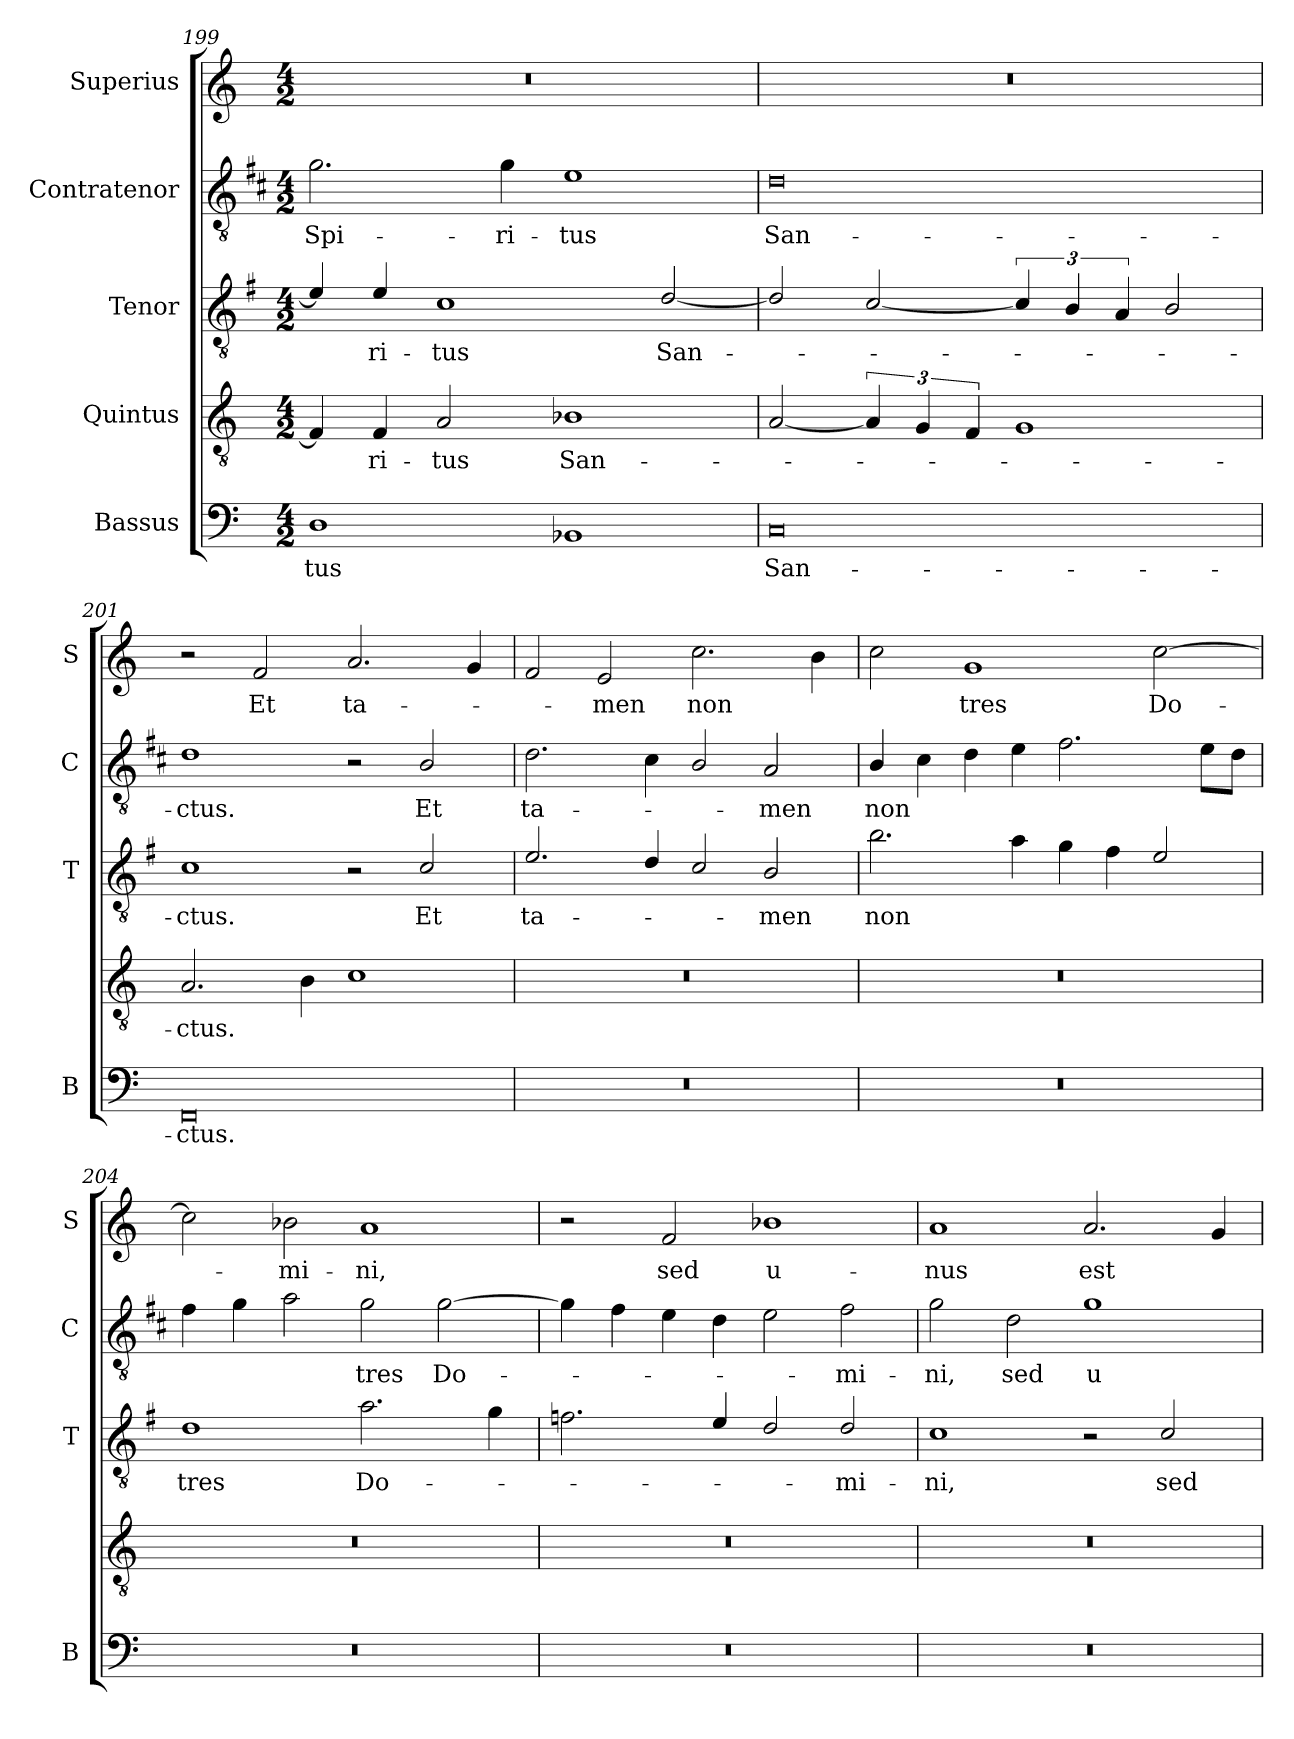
**kern	**text	**kern	**text	**kern	**text	**kern	**text	**kern	**text
*part5	*part5	*part4	*part4	*part3	*part3	*part2	*part2	*part1	*part1
*staff5	*staff5	*staff4	*staff4	*staff3	*staff3	*staff2	*staff2	*staff1	*staff1
*I"Bassus	*	*I"Quintus	*	*I"Tenor	*	*I"Contratenor	*	*I"Superius	*
*I'B	*	*	*	*I'T	*	*I'C	*	*I'S	*
!!LO:LB:g=z
*clefF4	*	*clefGv2	*	*clefGv2	*	*clefGv2	*	*clefG2	*
*	*	*	*	*ITrd4c7	*	*ITrd1c2	*	*	*
*k[]	*	*k[]	*	*k[]	*	*k[]	*	*k[]	*
*C:	*	*C:	*	*C:	*	*C:	*	*C:	*
*M4/2	*	*M4/2	*	*M4/2	*	*M4/2	*	*M4/2	*
=199	=199	=199	=199	=199	=199	=199	=199	=199	=199
!	!LO:LY:b	!	!	!	!	!	!LO:LY:b	!	!
1D	-tus	4F/]	.	4A/]	.	2.f\	Spi-	0r	.
!	!	!	!LO:LY:b	!	!LO:LY:b	!	!	!	!
.	.	4F/	-ri-	4A/	-ri-	.	.	.	.
!	!	!	!LO:LY:b	!	!LO:LY:b	!	!	!	!
.	.	2A/	-tus	1F	-tus	.	.	.	.
!	!	!	!	!	!	!	!LO:LY:b	!	!
.	.	.	.	.	.	4f\	-ri-	.	.
!	!	!	!LO:LY:b	!	!	!	!LO:LY:b	!	!
1BB-X	.	1B-X	San-	.	.	1d	-tus	.	.
!	!	!	!	!	!LO:LY:b	!	!	!	!
.	.	.	.	[2G/	San-	.	.	.	.
=200	=200	=200	=200	=200	=200	=200	=200	=200	=200
!	!LO:LY:b	!	!	!	!	!	!LO:LY:b	!	!
0C	San-	[2A/	.	2G/]	.	0c	San-	0r	.
.	.	6A/]	.	[2F/	.	.	.	.	.
.	.	6G/	.	.	.	.	.	.	.
.	.	6F/	.	.	.	.	.	.	.
.	.	1G	.	6F/]	.	.	.	.	.
.	.	.	.	6E/	.	.	.	.	.
.	.	.	.	6D/	.	.	.	.	.
.	.	.	.	2E/	.	.	.	.	.
=201	=201	=201	=201	=201	=201	=201	=201	=201	=201
!	!LO:LY:b	!	!LO:LY:b	!	!LO:LY:b	!	!LO:LY:b	!	!
0FF	-ctus.	2.A/	-ctus.	1F	-ctus.	1c	-ctus.	2r	.
!	!	!	!	!	!	!	!	!	!LO:LY:b
.	.	.	.	.	.	.	.	2f/	Et
.	.	4B\	.	.	.	.	.	.	.
!	!	!	!	!	!	!	!	!	!LO:LY:b
.	.	1c	.	2r	.	2r	.	2.a/	ta-
!	!	!	!	!	!LO:LY:b	!	!LO:LY:b	!	!
.	.	.	.	2F/	Et	2A/	Et	.	.
.	.	.	.	.	.	.	.	4g/	.
=202	=202	=202	=202	=202	=202	=202	=202	=202	=202
!	!	!	!	!	!LO:LY:b	!	!LO:LY:b	!	!
0r	.	0r	.	2.A/	ta-	2.c\	ta-	2f/	.
!	!	!	!	!	!	!	!	!	!LO:LY:b
.	.	.	.	.	.	.	.	2e/	-men
.	.	.	.	4G/	.	4B\	.	.	.
!	!	!	!	!	!	!	!	!	!LO:LY:b
.	.	.	.	2F/	.	2A/	.	2.cc\	non
!	!	!	!	!	!LO:LY:b	!	!LO:LY:b	!	!
.	.	.	.	2E/	-men	2G/	-men	.	.
.	.	.	.	.	.	.	.	4b\	.
=203	=203	=203	=203	=203	=203	=203	=203	=203	=203
!	!	!	!	!	!LO:LY:b	!	!LO:LY:b	!	!
0r	.	0r	.	2.e\	non	4A/	non	2cc\	.
.	.	.	.	.	.	4B\	.	.	.
!	!	!	!	!	!	!	!	!	!LO:LY:b
.	.	.	.	.	.	4c\	.	1g	tres
.	.	.	.	4d\	.	4d\	.	.	.
.	.	.	.	4c\	.	2.e\	.	.	.
.	.	.	.	4B\	.	.	.	.	.
!	!	!	!	!	!	!	!	!	!LO:LY:b
.	.	.	.	2A/	.	.	.	[2cc\	Do-
.	.	.	.	.	.	8d\L	.	.	.
.	.	.	.	.	.	8c\J	.	.	.
=204	=204	=204	=204	=204	=204	=204	=204	=204	=204
!	!	!	!	!	!LO:LY:b	!	!	!	!
0r	.	0r	.	1G	tres	4e\	.	2cc\]	.
.	.	.	.	.	.	4f\	.	.	.
!	!	!	!	!	!	!	!	!	!LO:LY:b
.	.	.	.	.	.	2g\	.	2b-X\	-mi-
!	!	!	!	!	!LO:LY:b	!	!LO:LY:b	!	!LO:LY:b
.	.	.	.	2.d\	Do-	2f\	tres	1a	-ni,
!	!	!	!	!	!	!	!LO:LY:b	!	!
.	.	.	.	.	.	[2f\	Do-	.	.
.	.	.	.	4c\	.	.	.	.	.
!!LO:LB:g=z
=205	=205	=205	=205	=205	=205	=205	=205	=205	=205
0r	.	0r	.	2.B-X\	.	4f\]	.	2r	.
.	.	.	.	.	.	4e\	.	.	.
!	!	!	!	!	!	!	!	!	!LO:LY:b
.	.	.	.	.	.	4d\	.	2f/	sed
.	.	.	.	4A/	.	4c\	.	.	.
!	!	!	!	!	!	!	!	!	!LO:LY:b
.	.	.	.	2G/	.	2d\	.	1b-X	u-
!	!	!	!	!	!LO:LY:b	!	!LO:LY:b	!	!
.	.	.	.	2G/	-mi-	2e\	-mi-	.	.
=206	=206	=206	=206	=206	=206	=206	=206	=206	=206
!	!	!	!	!	!LO:LY:b	!	!LO:LY:b	!	!LO:LY:b
0r	.	0r	.	1F	-ni,	2f\	-ni,	1a	-nus
!	!	!	!	!	!	!	!LO:LY:b	!	!
.	.	.	.	.	.	2c\	sed	.	.
!	!	!	!	!	!	!	!LO:LY:b	!	!LO:LY:b
.	.	.	.	2r	.	1f	u-	2.a/	est
!	!	!	!	!	!LO:LY:b	!	!	!	!
.	.	.	.	2F/	sed	.	.	.	.
.	.	.	.	.	.	.	.	4g/	.
=	=	=	=	=	=	=	=	=	=
*-	*-	*-	*-	*-	*-	*-	*-	*-	*-
